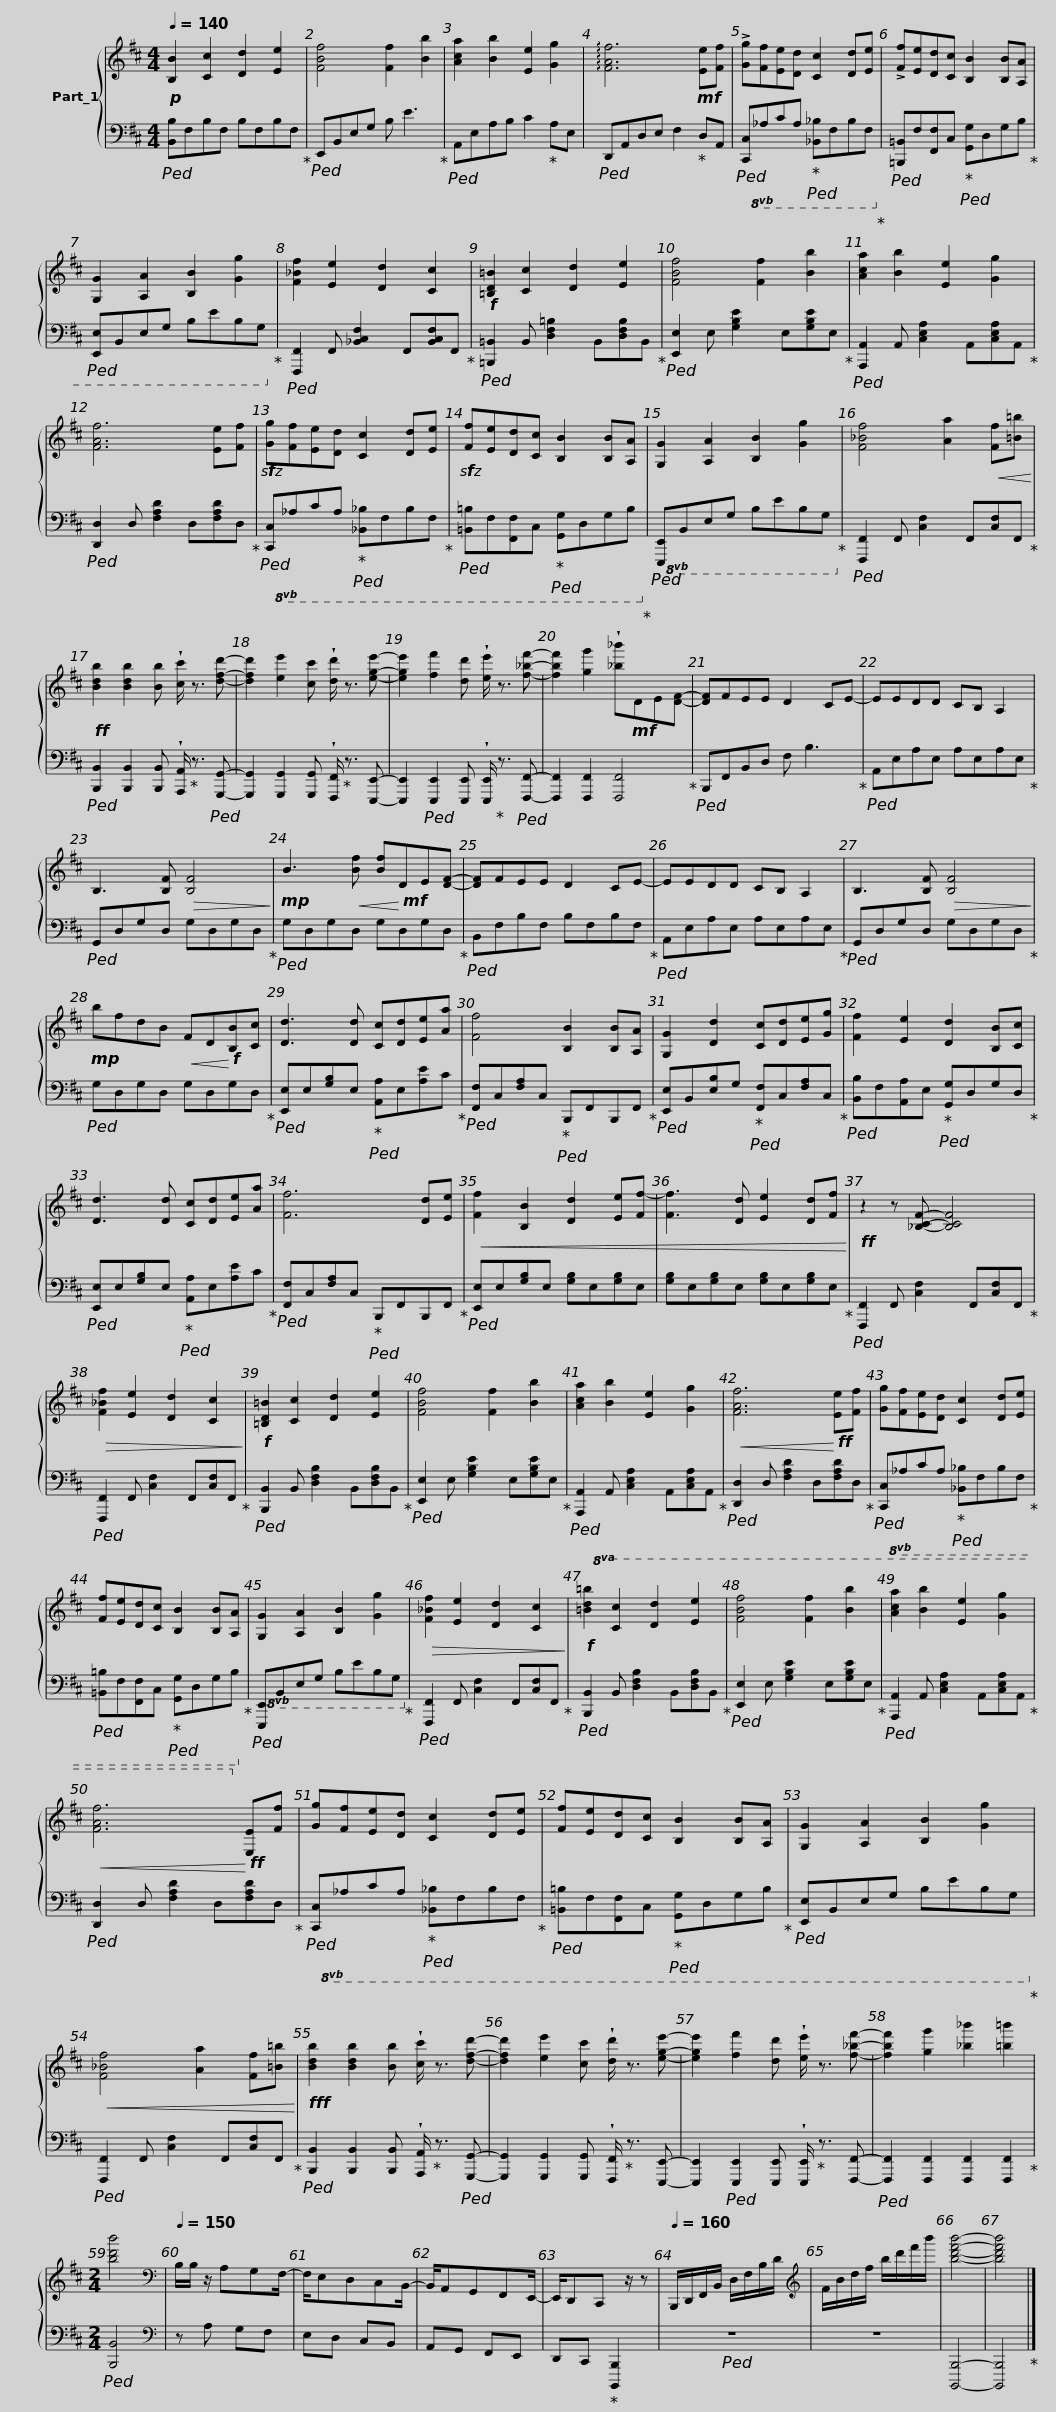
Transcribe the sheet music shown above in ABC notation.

X:1
%%score { 1 | 2 }
L:1/8
Q:1/4=140
M:4/4
I:linebreak $
K:D
V:1 treble
V:2 bass
V:1
!p! [B,B]2 [Cc]2 [Dd]2 [Ee]2 | [FBf]4 [Ff]2 [Bb]2 | [Aca]2 [Bb]2 [Ee]2 [Gg]2 | !arpeggio![FAf]6!mf! [Ee][Ff] | !>![Gg][Ff][Ee][Dd] [Cc]2 [Dd][Ee] |$ %5
 !>![Ff][Ee][Dd][Cc] [B,B]2 [B,B][A,A] | [G,G]2 [A,A]2 [B,B]2 [Gg]2 | [F_Bf]2 [Ee]2 [Dd]2 [Cc]2 |!f! [=B,D=B]2 [Cc]2 [Dd]2 [Ee]2 |$ [FBf]4 [Ff]2 [Bb]2 | %10
 [Aca]2 [Bb]2 [Ee]2 [Gg]2 | [FAf]6 [Ee][Ff] |!sfz! [Gg][Ff][Ee][Dd] [Cc]2 [Dd][Ee] |!sfz! [Ff][Ee][Dd][Cc] [B,B]2 [B,B][A,A] |$ [G,G]2 [A,A]2 [B,B]2 [Gg]2 | %15
 [F_Bf]4 [Aa]2!<(! [Ff][=B=b]!<)! |!ff! [Bdb]2 [Bdb]2 [Bb] !wedge![cc']/ z3/2 [dfd']- | [dfd']2 [ee']2 [cc'] !wedge![dd']/ z3/2 [ege']- |$ [ege']2 [ff']2 [dd'] !wedge![ee']/ z3/2 [f_bf']- | [fbf']2 [gg']2 !wedge![_b_b']!mf!DE[DF]- | %20
 [DF]FEE D2 CE- | EEDD CB, A,2 |$ B,3 [B,F]!>(! [B,F]4!>)! |!mp! B3!<(! [Bf] [Bf]!<)!!mf!DE[DF]- | [DF]FEE D2 CE- | %25
 EEDD CB, A,2 | B,3 [B,F]!>(! [B,F]4!>)! |$!mp! bfdB!<(! FD!<)!!f![B,B][Cc] | [Dd]3 [Dd] [Cc][Dd][Ee][Aa] | [Ff]4 [B,B]2 [B,B][A,A] | %30
 [G,G]2 [Dd]2 [Cc][Dd][Ee][Gg] |$ [Ff]2 [Ee]2 [Dd]2 [B,B][Cc] | [Dd]3 [Dd] [Cc][Dd][Ee][Aa] | [Ff]6 [Dd][Ee] |!<(! [Ff]2 [B,B]2 [Dd]2 [Ee][Ff-] |$ %35
 [Ff]3 [Dd] [Ee]2 [Dd][Ff]!<)! |!ff! z2 z [_B,CF]- [B,CF]4 |!>(! [F_Bf]2 [Ee]2 [Dd]2 [Cc]2!>)! |!f! [=B,D=B]2 [Cc]2 [Dd]2 [Ee]2 | [FBf]4 [Ff]2 [Bb]2 |$ %40
 [Aca]2 [Bb]2 [Ee]2 [Gg]2 |!<(! [FAf]6!<)!!ff! [Ee][Ff] | [Gg][Ff][Ee][Dd] [Cc]2 [Dd][Ee] | [Ff][Ee][Dd][Cc] [B,B]2 [B,B][A,A] | [G,G]2 [A,A]2 [B,B]2 [Gg]2 |$ %45
!>(! [F_Bf]2 [Ee]2 [Dd]2 [Cc]2!>)! |!f!!8va(! [=Bd=b]2 [cc']2 [dd']2 [ee']2 | [fbf']4 [ff']2 [bb']2 | [ac'a']2 [bb']2 [ee']2 [gg']2 |!<(! [faf']6!8va)!!<)!!ff! [Ee][Ff] |$ %50
 [Gg][Ff][Ee][Dd] [Cc]2 [Dd][Ee] | [Ff][Ee][Dd][Cc] [B,B]2 [B,B][A,A] | [G,G]2 [A,A]2 [B,B]2 [Gg]2 |!<(! [F_Bf]4 [Aa]2 [Ff][=B=b]!<)! |$!fff! [Bdb]2 [Bdb]2 [Bb] !wedge![cc']/ z3/2 [dfd']- | %55
 [dfd']2 [ee']2 [cc'] !wedge![dd']/ z3/2 [ege']- | [ege']2 [ff']2 [dd'] !wedge![ee']/ z3/2 [f_bf']- | [fbf']2 [gg']2 [_b_b']2 [=b=b']2 |[M:2/4] [bd'b']4 |$[K:bass][Q:1/4=150] B,/B,/ z/ A,G,F,/- | %60
 F,/E,D,C,B,,/- | B,,/A,,G,,F,,E,,/- | E,,/D,,C,, z/ z |[Q:1/4=160] B,,,/D,,/F,,/B,,/ D,/F,/B,/D/ |$[K:treble] F/B/d/f/ b/d'/f'/b'/ | %65
 [bd'f'b']4- | [bd'f'b']4 |] %67
V:2
!ped! [B,,B,]F,B,F, B,F,B,F,!ped-up! |!ped! E,,B,,E,G, B, E3!ped-up! |!ped! A,,E,A,B, C2!ped-up! A,E, |!ped! D,,A,,D,E, F,2!ped-up! D,A,, |!ped!!8vb(! [C,,C,]_A,,C,A,,!ped-up!!ped! [_B,,,_B,,]F,,B,,F,,!8vb)!!ped-up! |$ %5
!ped!!8vb(! [=B,,,=B,,]F,,[F,,,F,,]C,,!ped-up!!ped! [G,,,G,,]D,,G,,B,,!ped-up! |!ped! [E,,,E,,]B,,,E,,G,, B,,E,B,,G,,!8vb)!!ped-up! |!ped! [F,,,F,,]2 F,, [_B,,C,F,]2 F,,[B,,C,F,]F,,!ped-up! |!ped! [=B,,,=B,,]2 B,, [D,F,=B,]2 B,,[D,F,B,]B,,!ped-up! |$!ped! [E,,E,]2 E, [G,B,E]2 E,[G,B,E]E,!ped-up! | %10
!ped! [A,,,A,,]2 A,, [C,E,A,]2 A,,[C,E,A,]A,,!ped-up! |!ped! [D,,D,]2 D, [F,A,D]2 D,[F,A,D]D,!ped-up! |!ped!!8vb(! [C,,C,]_A,,C,A,,!ped-up!!ped! [_B,,,_B,,]F,,B,,F,,!ped-up! |!ped! [=B,,,=B,,]F,,[F,,,F,,]C,,!ped-up!!ped! [G,,,G,,]D,,G,,B,,!8vb)!!ped-up! |$!ped!!8vb(! [E,,,E,,]B,,,E,,G,, B,,E,B,,G,,!ped-up!!8vb)! | %15
!ped! [F,,,F,,]2 F,, [C,F,]2 F,,[C,F,]F,,!ped-up! |!ped! [B,,,B,,]2 [B,,,B,,]2 [B,,,B,,] !wedge![A,,,A,,]/!ped-up! z3/2!ped! [G,,,G,,]- | [G,,,G,,]2 [G,,,G,,]2 [G,,,G,,] !wedge![F,,,F,,]/!ped-up! z3/2 [E,,,E,,]- |$ [E,,,E,,]2!ped! [E,,,E,,]2 [E,,,E,,] !wedge![E,,,E,,]/!ped-up! z3/2!ped! [F,,,F,,]- | [F,,,F,,]2 [F,,,F,,]2 [F,,,F,,]4!ped-up! | %20
!ped! B,,,F,,B,,D, F, B,3!ped-up! |!ped! A,,E,A,E, A,E,A,E,!ped-up! |$!ped! G,,D,G,D, G,D,G,D,!ped-up! |!ped! G,D,G,D, G,D,G,D,!ped-up! |!ped! B,,F,B,F, B,F,B,F,!ped-up! | %25
!ped! A,,E,A,E, A,E,A,E,!ped-up! |!ped! G,,D,G,D, G,D,G,D,!ped-up! |$!ped! G,D,G,D, G,D,G,D,!ped-up! |!ped! [E,,E,]E,[G,B,]E,!ped-up!!ped! [A,,A,]E,[A,E]C!ped-up! |!ped! [F,,F,]C,[F,A,]C,!ped-up!!ped! B,,,F,,B,,,F,,!ped-up! | %30
!ped! [E,,E,]B,,[E,B,]G,!ped-up!!ped! [F,,F,]C,[F,A,]C,!ped-up! |$!ped! [B,,B,]F,[A,,A,]E,!ped-up!!ped! [G,,G,]D,G,D,!ped-up! |!ped! [E,,E,]E,[G,B,]E,!ped-up!!ped! [A,,A,]E,[A,E]C!ped-up! |!ped! [F,,F,]C,[F,A,]C,!ped-up!!ped! B,,,F,,B,,,F,,!ped-up! |!ped! [E,,E,]E,[G,B,]E, [G,B,]E,[G,B,]E, |$ %35
 [G,B,]E,[G,B,]E, [G,B,]E,[G,B,]E,!ped-up! |!ped! [F,,,F,,]2 F,, [C,F,]2 F,,[C,F,]F,,!ped-up! |!ped! [F,,,F,,]2 F,, [C,F,]2 F,,[C,F,]F,,!ped-up! |!ped! [B,,,B,,]2 B,, [D,F,B,]2 B,,[D,F,B,]B,,!ped-up! |!ped! [E,,E,]2 E, [G,B,E]2 E,[G,B,E]E,!ped-up! |$ %40
!ped! [A,,,A,,]2 A,, [C,E,A,]2 A,,[C,E,A,]A,,!ped-up! |!ped! [D,,D,]2 D, [F,A,D]2 D,[F,A,D]D,!ped-up! |!ped!!8vb(! [C,,C,]_A,,C,A,,!ped-up!!ped! [_B,,,_B,,]F,,B,,F,,!ped-up! |!ped! [=B,,,=B,,]F,,[F,,,F,,]C,,!ped-up!!ped! [G,,,G,,]D,,G,,B,,!8vb)!!ped-up! |!ped!!8vb(! [E,,,E,,]B,,,E,,G,, B,,E,B,,G,,!ped-up!!8vb)! |$ %45
!ped! [F,,,F,,]2 F,, [C,F,]2 F,,[C,F,]F,,!ped-up! |!ped! [B,,,B,,]2 B,, [D,F,B,]2 B,,[D,F,B,]B,,!ped-up! |!ped! [E,,E,]2 E, [G,B,E]2 E,[G,B,E]E,!ped-up! |!ped! [A,,,A,,]2 A,, [C,E,A,]2 A,,[C,E,A,]A,,!ped-up! |!ped! [D,,D,]2 D, [F,A,D]2 D,[F,A,D]D,!ped-up! |$ %50
!ped!!8vb(! [C,,C,]_A,,C,A,,!ped-up!!ped! [_B,,,_B,,]F,,B,,F,,!ped-up! |!ped! [=B,,,=B,,]F,,[F,,,F,,]C,,!ped-up!!ped! [G,,,G,,]D,,G,,B,,!ped-up! |!ped! [E,,,E,,]B,,,E,,G,, B,,E,B,,G,,!8vb)!!ped-up! |!ped! [F,,,F,,]2 F,, [C,F,]2 F,,[C,F,]F,,!ped-up! |$!ped! [B,,,B,,]2 [B,,,B,,]2 [B,,,B,,] !wedge![A,,,A,,]/!ped-up! z3/2!ped! [G,,,G,,]- | %55
 [G,,,G,,]2 [G,,,G,,]2 [G,,,G,,] !wedge![F,,,F,,]/!ped-up! z3/2 [E,,,E,,]- | [E,,,E,,]2!ped! [E,,,E,,]2 [E,,,E,,] !wedge![E,,,E,,]/!ped-up! z3/2 [F,,,F,,]- |!ped! [F,,,F,,]2 [F,,,F,,]2 [F,,,F,,]2 [F,,,F,,]2!ped-up! |[M:2/4]!ped! [B,,,B,,]4 |$[K:bass] z A, G,F, | %60
 E,D, C,B,, | A,,G,, F,,E,, | D,,C,,!ped-up! [B,,,,B,,,]2 |!ped! z4 |$ z4 | %65
 [B,,,,B,,,]4- | [B,,,,B,,,]4!ped-up! |] %67
